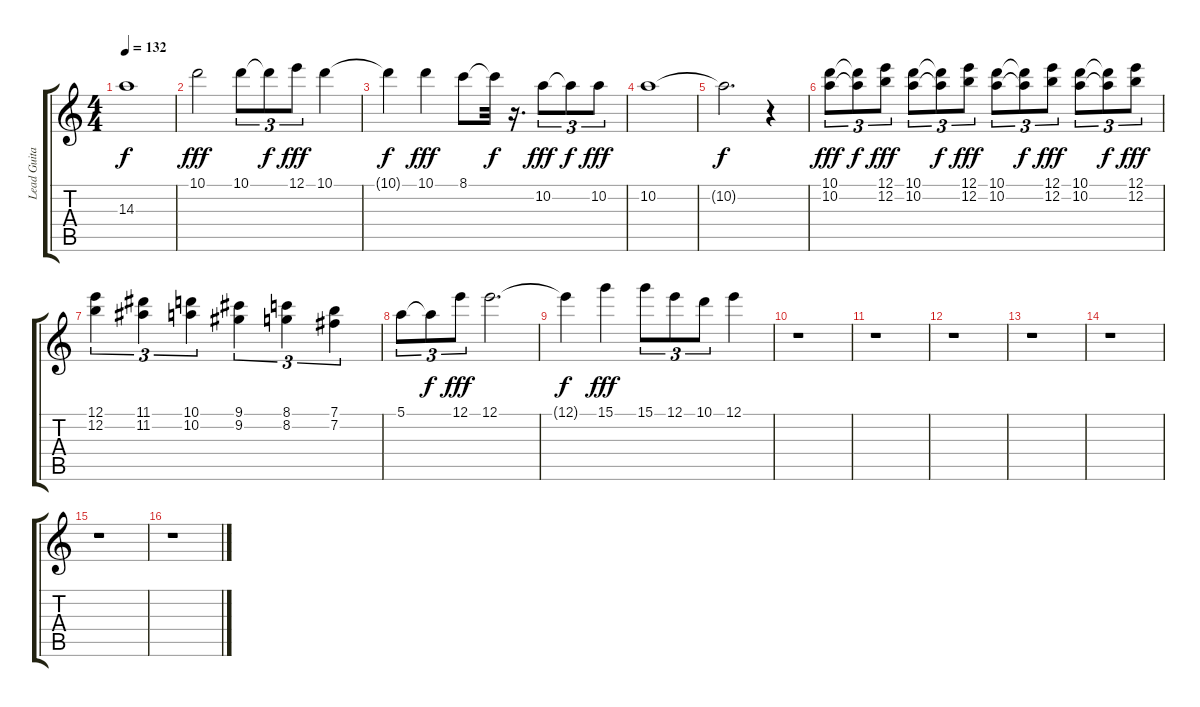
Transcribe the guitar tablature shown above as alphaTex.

\track ("Lead Guitar" "Lead Guita") {instrument distortionguitar}
\staff {score tabs}
\tuning (E4 B3 G3 D3 A2 E2) {hide}
\ts (4 4)
\tempo 132
\clef g2
\ks c
14.3{t}.1{dy f} |
10.1.2{dy fff} 10.1.8{tu (3 2) balance 4} 10.1{t}.8{tu (3 2) dy f} 12.1.8{tu (3 2) dy fff balance 7} 10.1.4 |
10.1{t}.4{dy f} 10.1.4{dy fff} 8.1.8 8.1{t}.32{dy f} r.16{d} 10.2.8{tu (3 2) dy fff} 10.2{t}.8{tu (3 2) dy f} 10.2.8{tu (3 2) dy fff} |
10.2.1 |
10.2{t}.2{d dy f} r.4 |
(10.1 10.2).8{tu (3 2) dy fff} (10.1{t} 10.2{t}).8{tu (3 2) dy f} (12.1 12.2).8{tu (3 2) dy fff} (10.1 10.2).8{tu (3 2)} (10.1{t} 10.2{t}).8{tu (3 2) dy f} (12.1 12.2).8{tu (3 2) dy fff} (10.1 10.2).8{tu (3 2)} (10.1{t} 10.2{t}).8{tu (3 2) dy f} (12.1 12.2).8{tu (3 2) dy fff} (10.1 10.2).8{tu (3 2)} (10.1{t} 10.2{t}).8{tu (3 2) dy f} (12.1 12.2).8{tu (3 2) dy fff} |
(12.1 12.2).4{tu (3 2)} (11.1 11.2).4{tu (3 2)} (10.1 10.2).4{tu (3 2)} (9.1 9.2).4{tu (3 2)} (8.1 8.2).4{tu (3 2)} (7.1 7.2).4{tu (3 2)} |
5.1.8{tu (3 2)} 5.1{t}.8{tu (3 2) dy f} 12.1.8{tu (3 2) dy fff} 12.1.2{d} |
12.1{t}.4{dy f} 15.1.4{dy fff} 15.1.8{tu (3 2)} 12.1.8{tu (3 2)} 10.1.8{tu (3 2)} 12.1.4 |
r.1 |
r.1 |
r.1 |
r.1 |
r.1 |
r.1 |
r.1
